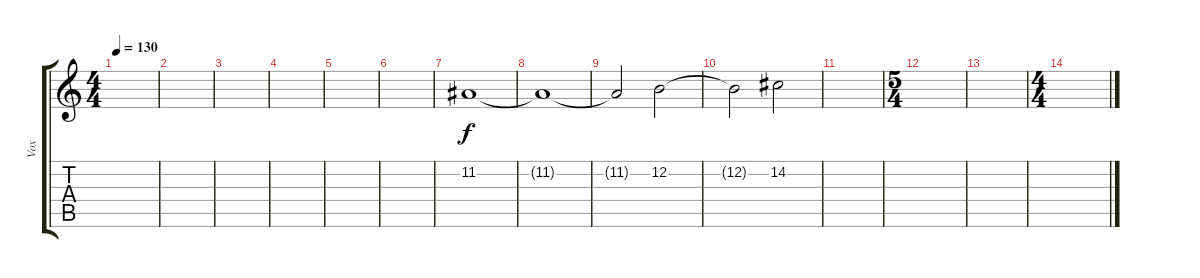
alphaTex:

\track ("Vox" "Vox") {instrument fx7echoes}
\staff {score tabs}
\tuning (E4 B3 G3 D3 A2 E2) {hide}
\ts (4 4)
\tempo 130
\clef g2
\ks c
|
|
|
|
|
|
11.2.1 |
11.2{t}.1 |
11.2{t}.2 12.2.2 |
12.2{t}.2 14.2.2 |
|
\ts (5 4)
|
|
\ts (4 4)
